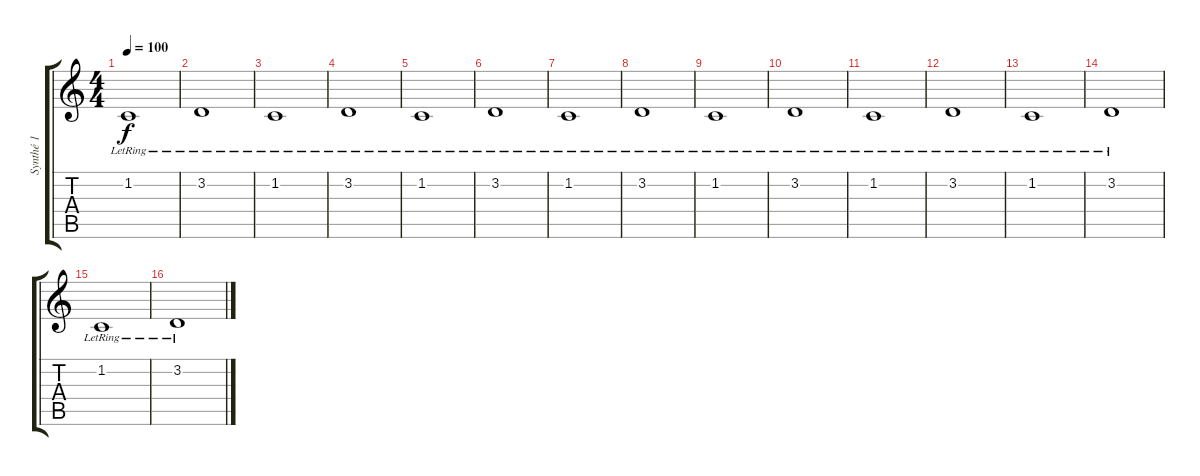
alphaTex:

\track ("Synthé 1" "Synthé 1") {instrument honkytonkpiano}
\staff {score tabs}
\tuning (E4 B3 G3 D3 A2 E2) {hide}
\ts (4 4)
\tempo 100
\clef g2
\ks c
1.2{lr}.1{dy f instrument honkytonkpiano} |
3.2{lr}.1 |
1.2{lr}.1 |
3.2{lr}.1 |
1.2{lr}.1 |
3.2{lr}.1 |
1.2{lr}.1 |
3.2{lr}.1 |
1.2{lr}.1 |
3.2{lr}.1 |
1.2{lr}.1 |
3.2{lr}.1 |
1.2{lr}.1 |
3.2{lr}.1 |
1.2{lr}.1 |
3.2{lr}.1
